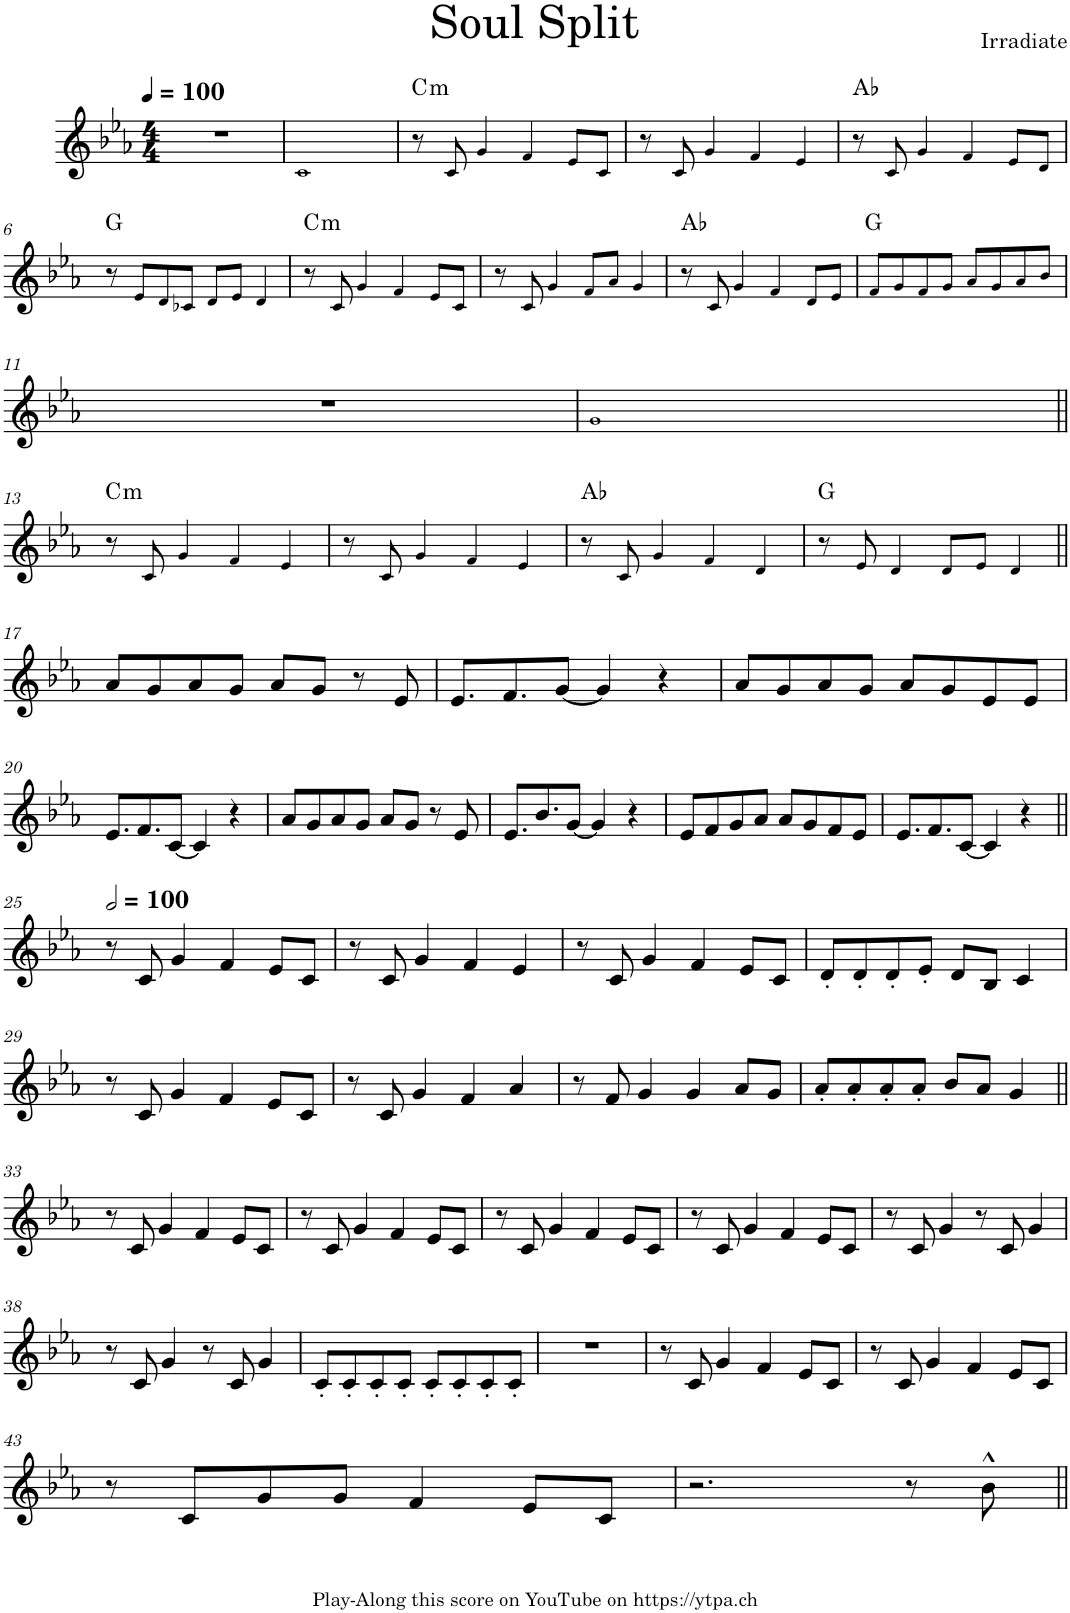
**kern	**harte
*part1	*part1
*staff1	*
*I"Piano	*
*I'Pno.	*
*clefG2	*
*k[b-e-a-]	*
*M4/4	*
*MM100	*
=1	=1
1r	.
=2	=2
1c!	.
=3	=3
!	!LO:H:kt=m
8r	C:min
8c!/	.
4g!/	.
4f!/	.
8e-!/L	.
8c!/J	.
=4	=4
8r	.
8c!/	.
4g!/	.
4f!/	.
4e-!/	.
=5	=5
8r	Ab:maj
8c!/	.
4g!/	.
4f!/	.
8e-!/L	.
8d!/J	.
!!LO:LB:g=z
=6	=6
8r	G:maj
8e-!/L	.
8d!/	.
8c-X!/J	.
8d!/L	.
8e-!/J	.
4d!/	.
=7	=7
!	!LO:H:kt=m
8r	C:min
8c!/	.
4g!/	.
4f!/	.
8e-!/L	.
8c!/J	.
=8	=8
8r	.
8c!/	.
4g!/	.
8f!/L	.
8a-!/J	.
4g!/	.
=9	=9
8r	Ab:maj
8c!/	.
4g!/	.
4f!/	.
8d!/L	.
8e-!/J	.
=10	=10
8f!/L	G:maj
8g!/	.
8f!/	.
8g!/J	.
8a-!/L	.
8g!/	.
8a-!/	.
8b-!/J	.
!!LO:LB:g=z
=11	=11
1r	.
=12	=12
1g!	.
!!LO:LB:g=z
=13||	=13||
!	!LO:H:kt=m
8r	C:min
8c!/	.
4g!/	.
4f!/	.
4e-!/	.
=14	=14
8r	.
8c!/	.
4g!/	.
4f!/	.
4e-!/	.
=15	=15
8r	Ab:maj
8c!/	.
4g!/	.
4f!/	.
4d!/	.
=16	=16
8r	G:maj
8e-!/	.
4d!/	.
8d!/L	.
8e-!/J	.
4d!/	.
!!LO:LB:g=z
=17||	=17||
8a-/L	.
8g/	.
8a-/	.
8g/J	.
8a-/L	.
8g/J	.
8r	.
8e-/	.
=18	=18
8.e-/L	.
8.f/	.
[8g/J	.
4g/]	.
4r	.
=19	=19
8a-/L	.
8g/	.
8a-/	.
8g/J	.
8a-/L	.
8g/	.
8e-/	.
8e-/J	.
!!LO:LB:g=z
=20	=20
8.e-/L	.
8.f/	.
[8c/J	.
4c/]	.
4r	.
=21	=21
8a-/L	.
8g/	.
8a-/	.
8g/J	.
8a-/L	.
8g/J	.
8r	.
8e-/	.
=22	=22
8.e-/L	.
8.b-/	.
[8g/J	.
4g/]	.
4r	.
=23	=23
8e-/L	.
8f/	.
8g/	.
8a-/J	.
8a-/L	.
8g/	.
8f/	.
8e-/J	.
=24	=24
8.e-/L	.
8.f/	.
[8c/J	.
4c/]	.
4r	.
!!LO:LB:g=z
=25||	=25||
*MM200	*
8r	.
8c/	.
4g/	.
4f/	.
8e-/L	.
8c/J	.
=26	=26
8r	.
8c/	.
4g/	.
4f/	.
4e-/	.
=27	=27
8r	.
8c/	.
4g/	.
4f/	.
8e-/L	.
8c/J	.
=28	=28
8d'/L	.
8d'/	.
8d'/	.
8e-'/J	.
8d/L	.
8B-/J	.
4c/	.
!!LO:LB:g=z
=29	=29
8r	.
8c/	.
4g/	.
4f/	.
8e-/L	.
8c/J	.
=30	=30
8r	.
8c/	.
4g/	.
4f/	.
4a-/	.
=31	=31
8r	.
8f/	.
4g/	.
4g/	.
8a-/L	.
8g/J	.
=32	=32
8a-'/L	.
8a-'/	.
8a-'/	.
8a-'/J	.
8b-/L	.
8a-/J	.
4g/	.
!!LO:LB:g=z
=33||	=33||
8r	.
8c/	.
4g/	.
4f/	.
8e-/L	.
8c/J	.
=34	=34
8r	.
8c/	.
4g/	.
4f/	.
8e-/L	.
8c/J	.
=35	=35
8r	.
8c/	.
4g/	.
4f/	.
8e-/L	.
8c/J	.
=36	=36
8r	.
8c/	.
4g/	.
4f/	.
8e-/L	.
8c/J	.
=37	=37
8r	.
8c/	.
4g/	.
8r	.
8c/	.
4g/	.
!!LO:LB:g=z
=38	=38
8r	.
8c/	.
4g/	.
8r	.
8c/	.
4g/	.
=39	=39
8c'/L	.
8c'/	.
8c'/	.
8c'/J	.
8c'/L	.
8c'/	.
8c'/	.
8c'/J	.
=40	=40
1r	.
=41	=41
8r	.
8c/	.
4g/	.
4f/	.
8e-/L	.
8c/J	.
=42	=42
8r	.
8c/	.
4g/	.
4f/	.
8e-/L	.
8c/J	.
!!LO:LB:g=z
=43	=43
8r	.
8c/L	.
8g/	.
8g/J	.
4f/	.
8e-/L	.
8c/J	.
=44	=44
2.r	.
8r	.
8b-^^\	.
=||	=||
*-	*-
